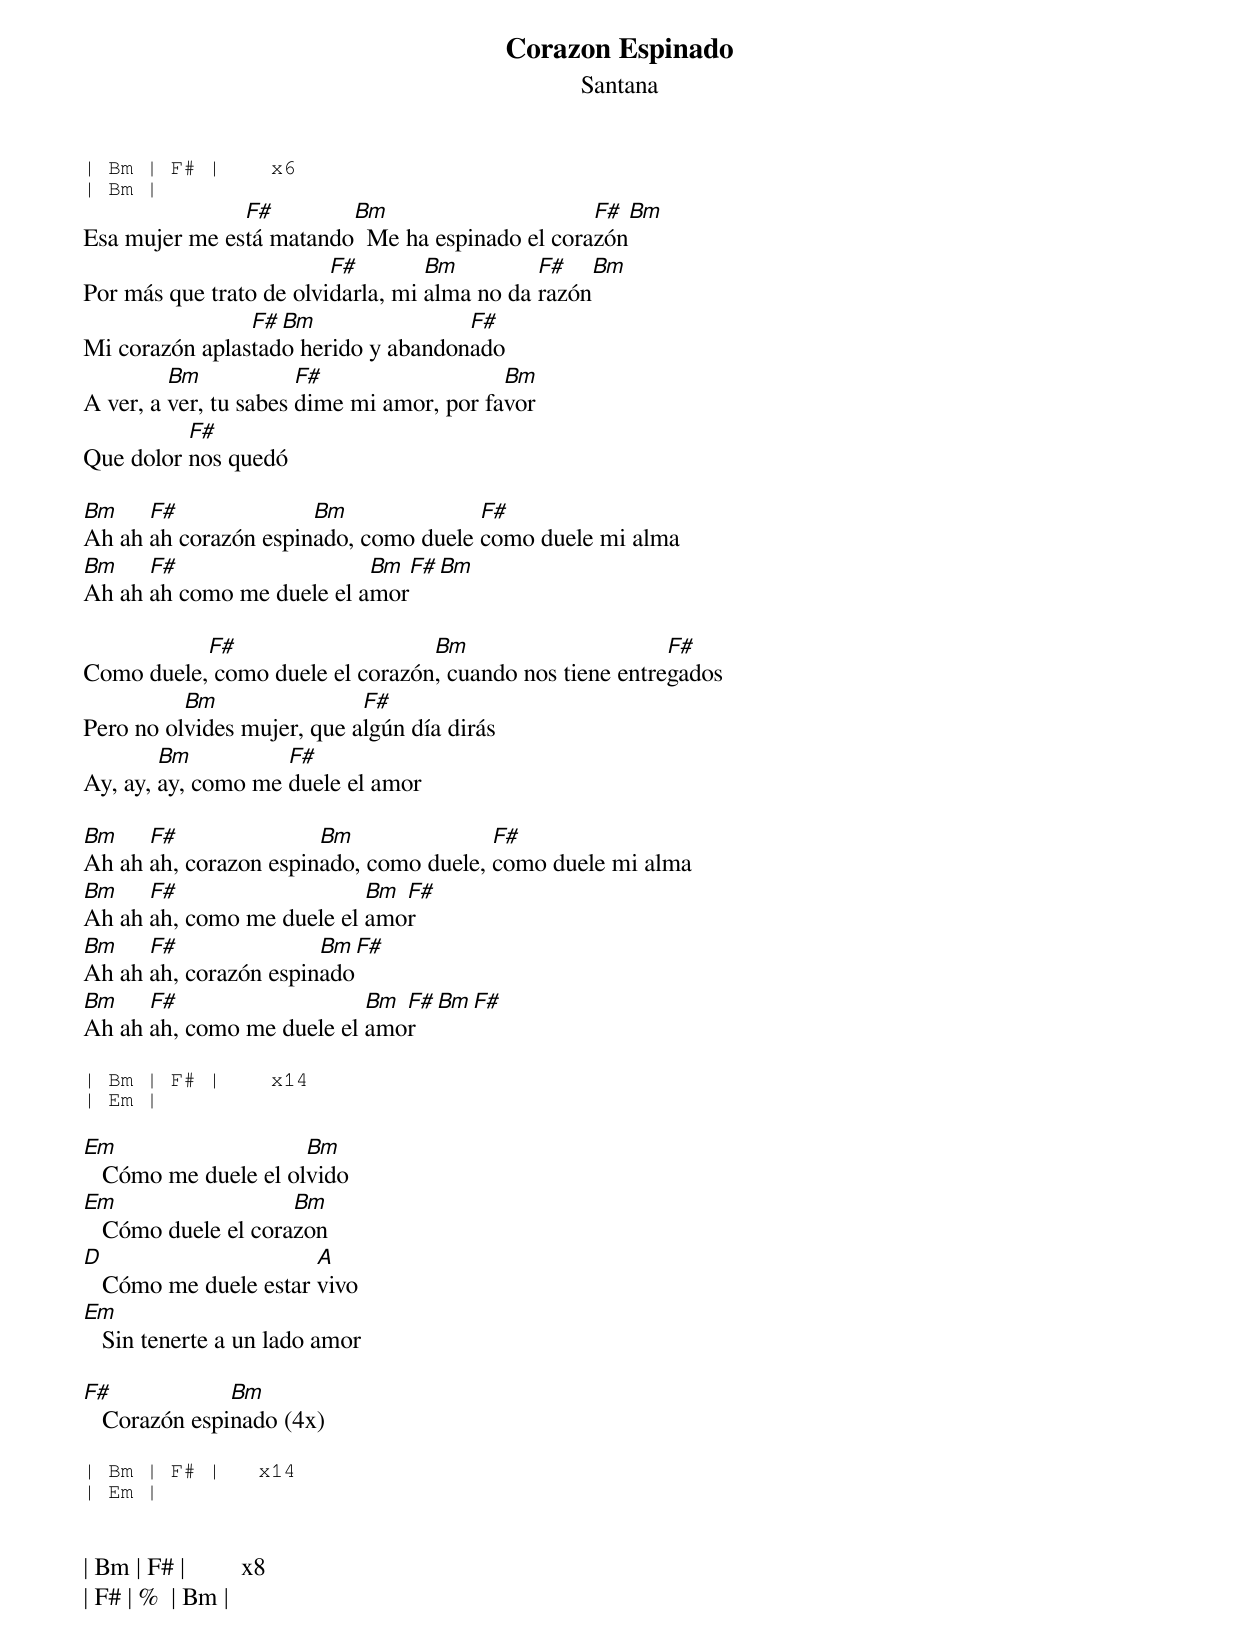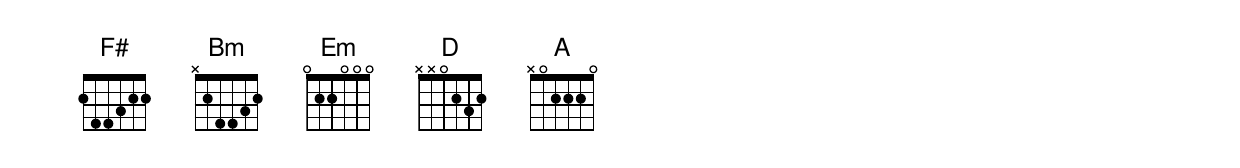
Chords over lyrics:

Corazon Espinado
Santana

| Bm | F# |    x6
| Bm |
               F#        Bm                      F#  Bm
Esa mujer me está matando  Me ha espinado el corazón
                         F#        Bm         F#   Bm
Por más que trato de olvidarla, mi alma no da razón
                F# Bm                F#
Mi corazón aplastado herido y abandonado
         Bm            F#                  Bm
A ver, a ver, tu sabes dime mi amor, por favor
          F#
Que dolor nos quedó

Bm    F#              Bm              F#
Ah ah ah corazón espinado, como duele como duele mi alma
Bm    F#                   Bm F# Bm
Ah ah ah como me duele el amor

           F#                    Bm                      F#
Como duele, como duele el corazón, cuando nos tiene entregados
          Bm                F#
Pero no olvides mujer, que algún día dirás
        Bm          F#
Ay, ay, ay, como me duele el amor

Bm    F#               Bm               F#
Ah ah ah, corazon espinado, como duele, como duele mi alma
Bm    F#                   Bm F#
Ah ah ah, como me duele el amor
Bm    F#               Bm   F#
Ah ah ah, corazón espinado
Bm    F#                   Bm F# Bm F#
Ah ah ah, como me duele el amor

| Bm | F# |    x14
| Em |

Em                    Bm
   Cómo me duele el olvido
Em                   Bm
   Cómo duele el corazon
D                      A
   Cómo me duele estar vivo
Em
   Sin tenerte a un lado amor

F#             Bm
   Corazón espinado (4x)

| Bm | F# |   x14
| Em |


| Bm | F# |         x8
| F# | %  | Bm |
